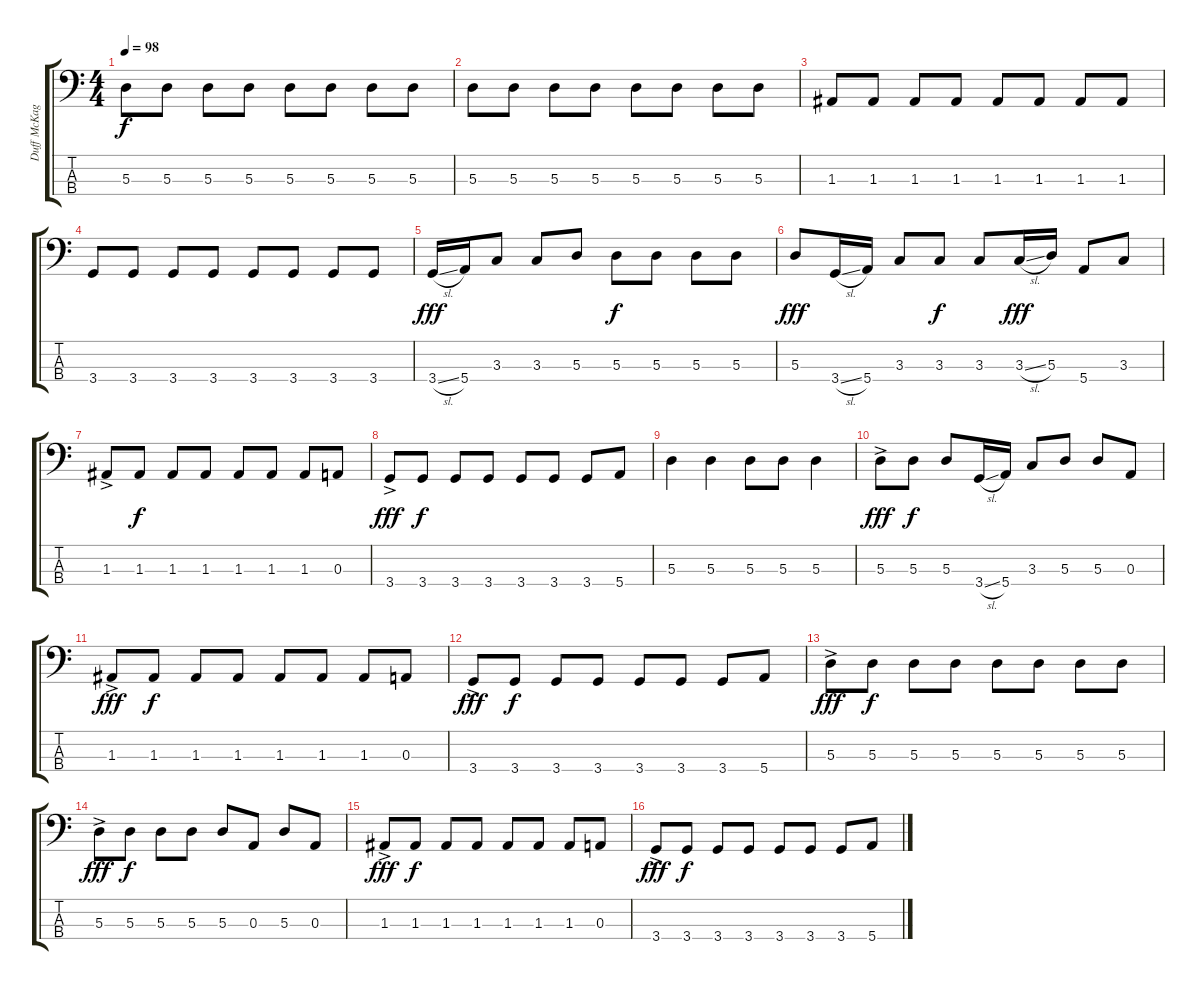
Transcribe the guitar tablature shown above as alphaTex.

\track ("Duff McKagan" "Duff McKag") {instrument electricbassfinger}
\staff {score tabs}
\tuning (G2 D2 A1 E1) {hide}
\ts (4 4)
\tempo 98
\clef f4
\ks c
5.3.8{dy f} 5.3.8 5.3.8 5.3.8 5.3.8 5.3.8 5.3.8 5.3.8 |
5.3.8 5.3.8 5.3.8 5.3.8 5.3.8 5.3.8 5.3.8 5.3.8 |
1.3.8 1.3.8 1.3.8 1.3.8 1.3.8 1.3.8 1.3.8 1.3.8 |
3.4.8 3.4.8 3.4.8 3.4.8 3.4.8 3.4.8 3.4.8 3.4.8 |
3.4{sl}.16{dy fff volume 11} 5.4.16 3.3.8 3.3.8 5.3.8 5.3.8{dy f} 5.3.8 5.3.8 5.3.8 |
5.3.8{dy fff} 3.4{sl}.16 5.4.16 3.3.8 3.3.8{dy f} 3.3.8 3.3{sl}.16{dy fff} 5.3.16 5.4.8 3.3.8 |
1.3{ac}.8 1.3.8{dy f} 1.3.8 1.3.8 1.3.8 1.3.8 1.3.8 0.3.8 |
3.4{ac}.8{dy fff} 3.4.8{dy f} 3.4.8 3.4.8 3.4.8 3.4.8 3.4.8 5.4.8 |
5.3.4 5.3.4 5.3.8 5.3.8 5.3.4 |
5.3{ac}.8{dy fff} 5.3.8{dy f} 5.3.8 3.4{sl}.16 5.4.16 3.3.8 5.3.8 5.3.8 0.3.8 |
1.3{ac}.8{dy fff} 1.3.8{dy f} 1.3.8 1.3.8 1.3.8 1.3.8 1.3.8 0.3.8 |
3.4{ac}.8{dy fff} 3.4.8{dy f} 3.4.8 3.4.8 3.4.8 3.4.8 3.4.8 5.4.8 |
5.3{ac}.8{dy fff} 5.3.8{dy f} 5.3.8 5.3.8 5.3.8 5.3.8 5.3.8 5.3.8 |
5.3{ac}.8{dy fff} 5.3.8{dy f} 5.3.8 5.3.8 5.3.8 0.3.8 5.3.8 0.3.8 |
1.3{ac}.8{dy fff} 1.3.8{dy f} 1.3.8 1.3.8 1.3.8 1.3.8 1.3.8 0.3.8 |
3.4{ac}.8{dy fff} 3.4.8{dy f} 3.4.8 3.4.8 3.4.8 3.4.8 3.4.8 5.4.8
